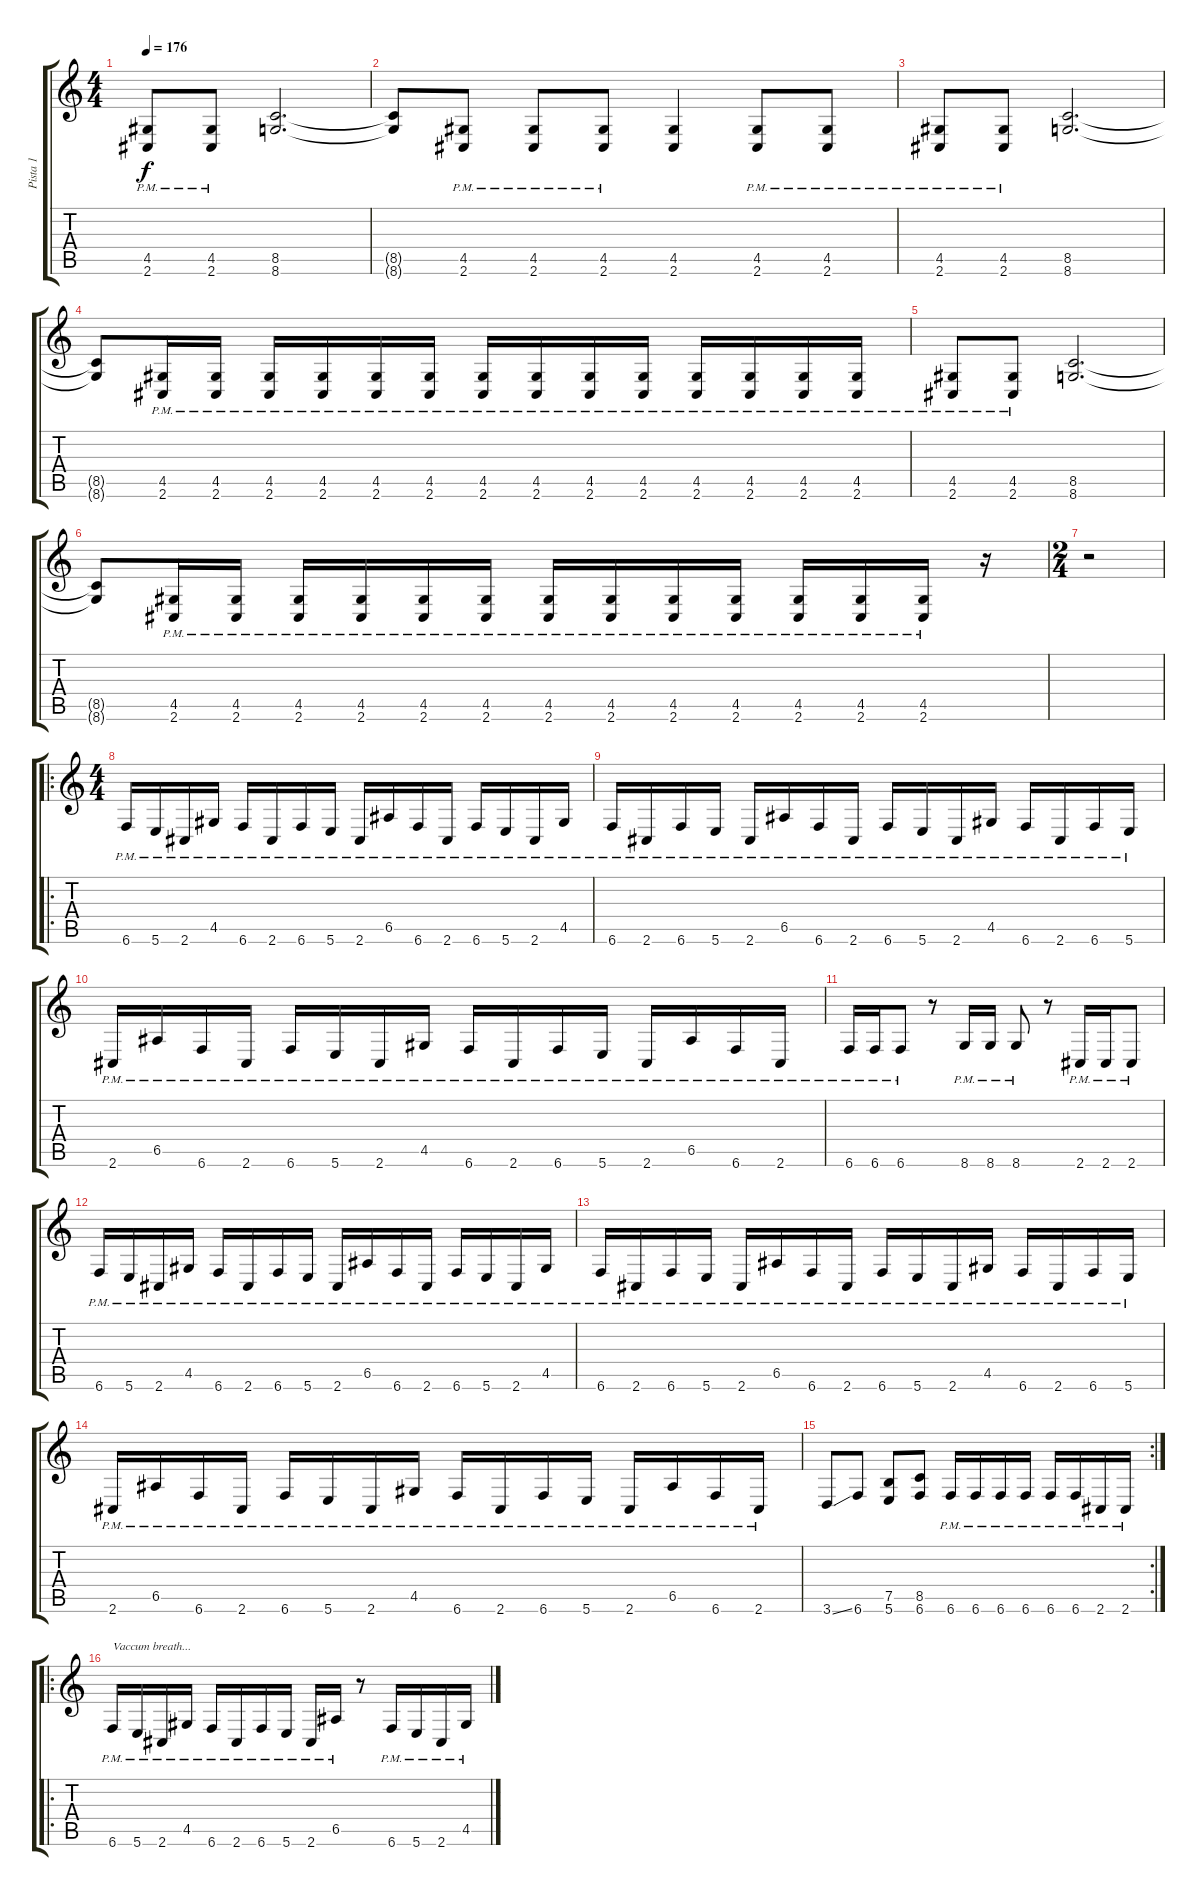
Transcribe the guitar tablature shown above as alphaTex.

\track ("Pista 1" "Pista 1") {instrument distortionguitar}
\staff {score tabs}
\tuning (B3 Gb3 D3 A2 E2 B1) {hide}
\ts (4 4)
\tempo 176
\clef g2
\ks c
(4.5{pm} 2.6{pm}).8{dy f} (4.5{pm} 2.6{pm}).8 (8.5 8.6).2{d} |
(8.5{t} 8.6{t}).8 (4.5{pm} 2.6{pm}).8 (4.5{pm} 2.6{pm}).8 (4.5{pm} 2.6{pm}).8 (4.5 2.6).4 (4.5{pm} 2.6{pm}).8 (4.5{pm} 2.6{pm}).8 |
(4.5{pm} 2.6{pm}).8 (4.5{pm} 2.6{pm}).8 (8.5 8.6).2{d} |
(8.5{t} 8.6{t}).8 (4.5{pm} 2.6{pm}).16 (4.5{pm} 2.6{pm}).16 (4.5{pm} 2.6{pm}).16 (4.5{pm} 2.6{pm}).16 (4.5{pm} 2.6{pm}).16 (4.5{pm} 2.6{pm}).16 (4.5{pm} 2.6{pm}).16 (4.5{pm} 2.6{pm}).16 (4.5{pm} 2.6{pm}).16 (4.5{pm} 2.6{pm}).16 (4.5{pm} 2.6{pm}).16 (4.5{pm} 2.6{pm}).16 (4.5{pm} 2.6{pm}).16 (4.5{pm} 2.6{pm}).16 |
(4.5{pm} 2.6{pm}).8 (4.5{pm} 2.6{pm}).8 (8.5 8.6).2{d} |
(8.5{t} 8.6{t}).8 (4.5{pm} 2.6{pm}).16 (4.5{pm} 2.6{pm}).16 (4.5{pm} 2.6{pm}).16 (4.5{pm} 2.6{pm}).16 (4.5{pm} 2.6{pm}).16 (4.5{pm} 2.6{pm}).16 (4.5{pm} 2.6{pm}).16 (4.5{pm} 2.6{pm}).16 (4.5{pm} 2.6{pm}).16 (4.5{pm} 2.6{pm}).16 (4.5{pm} 2.6{pm}).16 (4.5{pm} 2.6{pm}).16 (4.5{pm} 2.6{pm}).16 r.16 |
\ts (2 4)
r.2 |
\ro
\ts (4 4)
6.6{pm}.16 5.6{pm}.16 2.6{pm}.16 4.5{pm}.16 6.6{pm}.16 2.6{pm}.16 6.6{pm}.16 5.6{pm}.16 2.6{pm}.16 6.5{pm}.16 6.6{pm}.16 2.6{pm}.16 6.6{pm}.16 5.6{pm}.16 2.6{pm}.16 4.5{pm}.16 |
6.6{pm}.16 2.6{pm}.16 6.6{pm}.16 5.6{pm}.16 2.6{pm}.16 6.5{pm}.16 6.6{pm}.16 2.6{pm}.16 6.6{pm}.16 5.6{pm}.16 2.6{pm}.16 4.5{pm}.16 6.6{pm}.16 2.6{pm}.16 6.6{pm}.16 5.6{pm}.16 |
2.6{pm}.16 6.5{pm}.16 6.6{pm}.16 2.6{pm}.16 6.6{pm}.16 5.6{pm}.16 2.6{pm}.16 4.5{pm}.16 6.6{pm}.16 2.6{pm}.16 6.6{pm}.16 5.6{pm}.16 2.6{pm}.16 6.5{pm}.16 6.6{pm}.16 2.6{pm}.16 |
6.6{pm}.16 6.6{pm}.16 6.6{pm}.8 r.8 8.6{pm}.16 8.6{pm}.16 8.6{pm}.8 r.8 2.6{pm}.16 2.6{pm}.16 2.6{pm}.8 |
6.6{pm}.16 5.6{pm}.16 2.6{pm}.16 4.5{pm}.16 6.6{pm}.16 2.6{pm}.16 6.6{pm}.16 5.6{pm}.16 2.6{pm}.16 6.5{pm}.16 6.6{pm}.16 2.6{pm}.16 6.6{pm}.16 5.6{pm}.16 2.6{pm}.16 4.5{pm}.16 |
6.6{pm}.16 2.6{pm}.16 6.6{pm}.16 5.6{pm}.16 2.6{pm}.16 6.5{pm}.16 6.6{pm}.16 2.6{pm}.16 6.6{pm}.16 5.6{pm}.16 2.6{pm}.16 4.5{pm}.16 6.6{pm}.16 2.6{pm}.16 6.6{pm}.16 5.6{pm}.16 |
2.6{pm}.16 6.5{pm}.16 6.6{pm}.16 2.6{pm}.16 6.6{pm}.16 5.6{pm}.16 2.6{pm}.16 4.5{pm}.16 6.6{pm}.16 2.6{pm}.16 6.6{pm}.16 5.6{pm}.16 2.6{pm}.16 6.5{pm}.16 6.6{pm}.16 2.6{pm}.16 |
\rc 2
3.6{ss}.8 6.6.8 (7.5 5.6).8 (8.5 6.6).8 6.6{pm}.16 6.6{pm}.16 6.6{pm}.16 6.6{pm}.16 6.6{pm}.16 6.6{pm}.16 2.6{pm}.16 2.6{pm}.16 |
\ro
6.6{pm}.16{txt "Vaccum breath..."} 5.6{pm}.16 2.6{pm}.16 4.5{pm}.16 6.6{pm}.16 2.6{pm}.16 6.6{pm}.16 5.6{pm}.16 2.6{pm}.16 6.5{pm}.16 r.8 6.6{pm}.16 5.6{pm}.16 2.6{pm}.16 4.5{pm}.16
